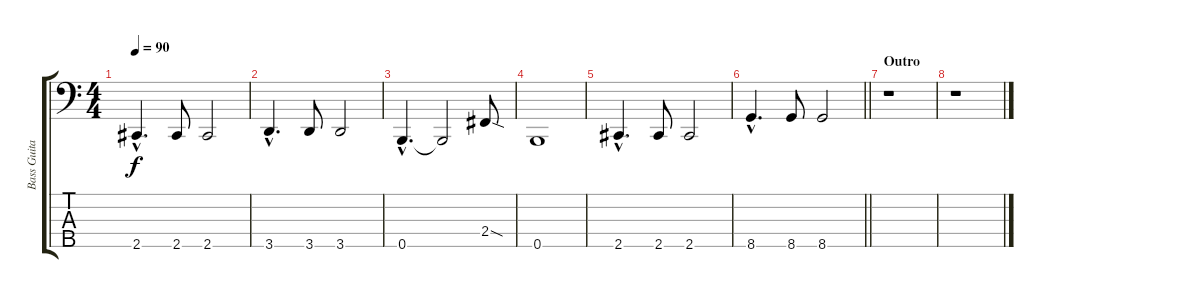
\track ("Bass Guitar" "Bass Guita") {instrument electricbassfinger}
\staff {score tabs}
\tuning (G2 D2 A1 E1 B0) {hide}
\ts (4 4)
\tempo 90
\clef f4
\ks c
2.5{hac}.4{d dy f} 2.5.8 2.5.2 |
3.5{hac}.4{d} 3.5.8 3.5.2 |
0.5{hac}.4{d} 0.5{t}.2 2.4{sod}.8 |
0.5.1 |
2.5{hac}.4{d} 2.5.8 2.5.2 |
\barLineRight lightlight
8.5{hac}.4{d} 8.5.8 8.5.2 |
\section ("" "Outro")
r.1 |
r.1
